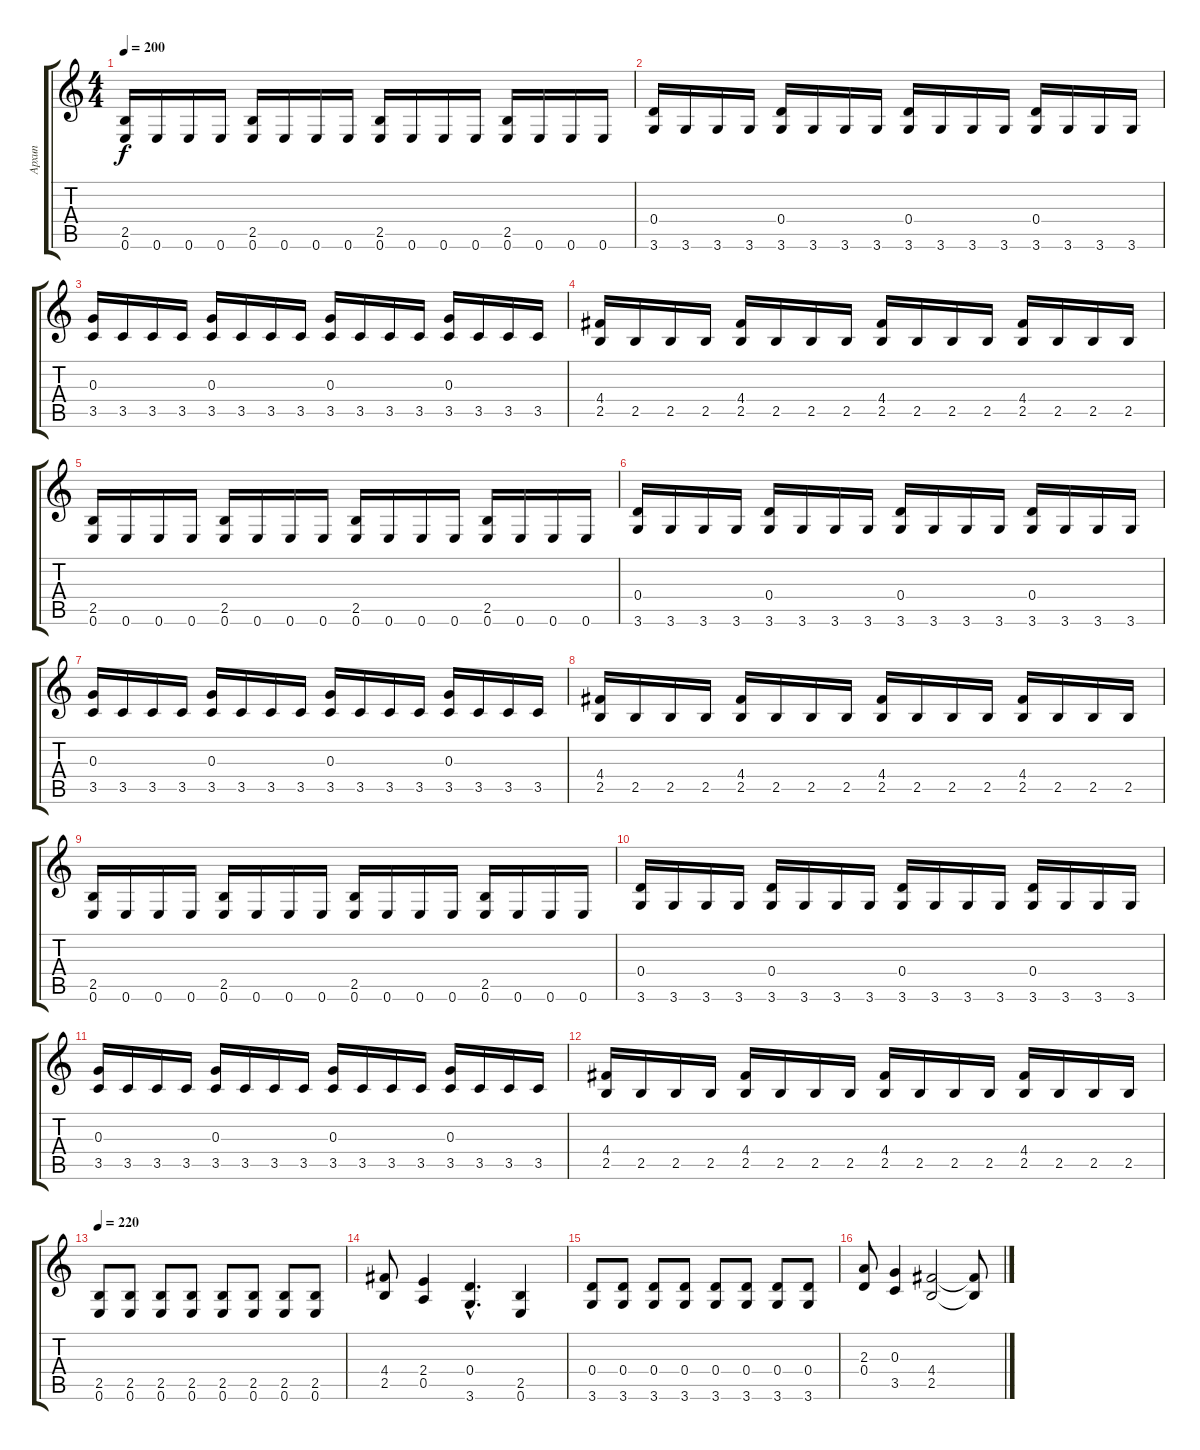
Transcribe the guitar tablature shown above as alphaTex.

\track ("Архип" "Архип") {instrument distortionguitar}
\staff {score tabs}
\tuning (E4 B3 G3 D3 A2 E2) {hide}
\ts (4 4)
\tempo 200
\clef g2
\ks c
(2.5 0.6).16{dy f instrument distortionguitar} 0.6.16 0.6.16 0.6.16 (2.5 0.6).16 0.6.16 0.6.16 0.6.16 (2.5 0.6).16 0.6.16 0.6.16 0.6.16 (2.5 0.6).16 0.6.16 0.6.16 0.6.16 |
(0.4 3.6).16 3.6.16 3.6.16 3.6.16 (0.4 3.6).16 3.6.16 3.6.16 3.6.16 (0.4 3.6).16 3.6.16 3.6.16 3.6.16 (0.4 3.6).16 3.6.16 3.6.16 3.6.16 |
(0.3 3.5).16 3.5.16 3.5.16 3.5.16 (0.3 3.5).16 3.5.16 3.5.16 3.5.16 (0.3 3.5).16 3.5.16 3.5.16 3.5.16 (0.3 3.5).16 3.5.16 3.5.16 3.5.16 |
(4.4 2.5).16 2.5.16 2.5.16 2.5.16 (4.4 2.5).16 2.5.16 2.5.16 2.5.16 (4.4 2.5).16 2.5.16 2.5.16 2.5.16 (4.4 2.5).16 2.5.16 2.5.16 2.5.16 |
(2.5 0.6).16 0.6.16 0.6.16 0.6.16 (2.5 0.6).16 0.6.16 0.6.16 0.6.16 (2.5 0.6).16 0.6.16 0.6.16 0.6.16 (2.5 0.6).16 0.6.16 0.6.16 0.6.16 |
(0.4 3.6).16 3.6.16 3.6.16 3.6.16 (0.4 3.6).16 3.6.16 3.6.16 3.6.16 (0.4 3.6).16 3.6.16 3.6.16 3.6.16 (0.4 3.6).16 3.6.16 3.6.16 3.6.16 |
(0.3 3.5).16 3.5.16 3.5.16 3.5.16 (0.3 3.5).16 3.5.16 3.5.16 3.5.16 (0.3 3.5).16 3.5.16 3.5.16 3.5.16 (0.3 3.5).16 3.5.16 3.5.16 3.5.16 |
(4.4 2.5).16 2.5.16 2.5.16 2.5.16 (4.4 2.5).16 2.5.16 2.5.16 2.5.16 (4.4 2.5).16 2.5.16 2.5.16 2.5.16 (4.4 2.5).16 2.5.16 2.5.16 2.5.16 |
(2.5 0.6).16 0.6.16 0.6.16 0.6.16 (2.5 0.6).16 0.6.16 0.6.16 0.6.16 (2.5 0.6).16 0.6.16 0.6.16 0.6.16 (2.5 0.6).16 0.6.16 0.6.16 0.6.16 |
(0.4 3.6).16 3.6.16 3.6.16 3.6.16 (0.4 3.6).16 3.6.16 3.6.16 3.6.16 (0.4 3.6).16 3.6.16 3.6.16 3.6.16 (0.4 3.6).16 3.6.16 3.6.16 3.6.16 |
(0.3 3.5).16 3.5.16 3.5.16 3.5.16 (0.3 3.5).16 3.5.16 3.5.16 3.5.16 (0.3 3.5).16 3.5.16 3.5.16 3.5.16 (0.3 3.5).16 3.5.16 3.5.16 3.5.16 |
(4.4 2.5).16 2.5.16 2.5.16 2.5.16 (4.4 2.5).16 2.5.16 2.5.16 2.5.16 (4.4 2.5).16 2.5.16 2.5.16 2.5.16 (4.4 2.5).16 2.5.16 2.5.16 2.5.16 |
\tempo 220
(2.5 0.6).8 (2.5 0.6).8 (2.5 0.6).8 (2.5 0.6).8 (2.5 0.6).8 (2.5 0.6).8 (2.5 0.6).8 (2.5 0.6).8 |
(4.4 2.5).8 (2.4 0.5).4 (0.4{hac} 3.6{hac}).4{d} (2.5 0.6).4 |
(0.4 3.6).8 (0.4 3.6).8 (0.4 3.6).8 (0.4 3.6).8 (0.4 3.6).8 (0.4 3.6).8 (0.4 3.6).8 (0.4 3.6).8 |
(2.3 0.4).8 (0.3 3.5).4 (4.4 2.5).2 (4.4{t} 2.5{t}).8
